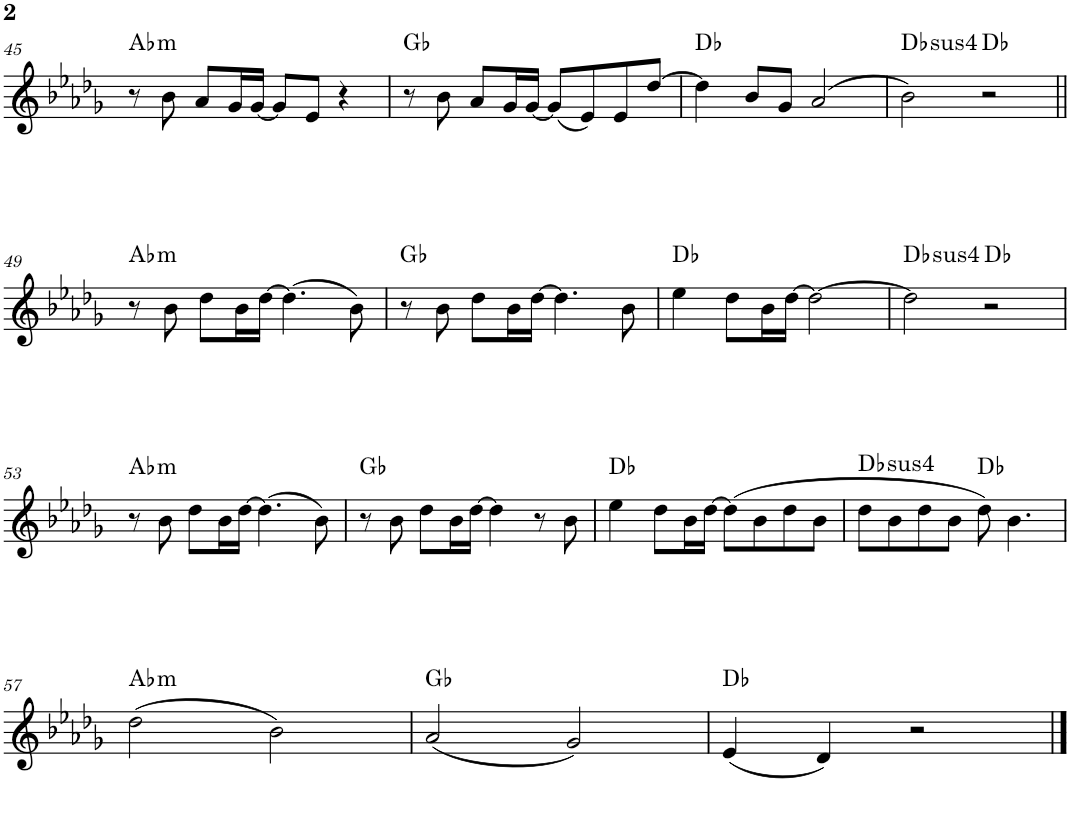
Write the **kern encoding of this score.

**kern	**harte
*part1	*part1
*staff1	*
*I"Piano	*
*I'Pno.	*
!!LO:PB:g=z
*clefG2	*
*k[b-e-a-d-g-]	*
*M4/4	*
=45	=45
!	!LO:H:kt=m
8r	Ab:min
8b-\	.
8a-/L	.
16g-/L	.
[16g-/JJ	.
8g-/L]	.
8e-/J	.
4r	.
=46	=46
8r	Gb:maj
8b-\	.
8a-/L	.
16g-/L	.
[16g-/JJ	.
(8g-/L]	.
8e-/)	.
8e-/	.
[8dd-/J	.
=47	=47
4dd-\]	Db:maj
8b-/L	.
8g-/J	.
(2a-/	.
=48	=48
!	!LO:H:kt=4
2b-\)	Db:sus4
2r	Db:maj
!!LO:LB:g=z
=49||	=49||
!	!LO:H:kt=m
8r	Ab:min
8b-\	.
8dd-\L	.
16b-\L	.
[16dd-\JJ	.
(4.dd-\]	.
8b-\)	.
=50	=50
8r	Gb:maj
8b-\	.
8dd-\L	.
16b-\L	.
[16dd-\JJ	.
4.dd-\]	.
8b-\	.
=51	=51
4ee-\	Db:maj
8dd-\L	.
16b-\L	.
[16dd-\JJ	.
2dd-\_	.
=52	=52
!	!LO:H:kt=4
2dd-\]	Db:sus4
2r	Db:maj
!!LO:LB:g=z
=53	=53
!	!LO:H:kt=m
8r	Ab:min
8b-\	.
8dd-\L	.
16b-\L	.
[16dd-\JJ	.
(4.dd-\]	.
8b-\)	.
=54	=54
8r	Gb:maj
8b-\	.
8dd-\L	.
16b-\L	.
[16dd-\JJ	.
4dd-\]	.
8r	.
8b-\	.
=55	=55
4ee-\	Db:maj
8dd-\L	.
16b-\L	.
[16dd-\JJ	.
(8dd-\L]	.
8b-\	.
8dd-\	.
8b-\J	.
=56	=56
!	!LO:H:kt=4
8dd-\L	Db:sus4
8b-\	.
8dd-\	.
8b-\J	.
8dd-\)	Db:maj
4.b-\	.
!!LO:LB:g=z
=57	=57
!	!LO:H:kt=m
(2dd-\	Ab:min
2b-\)	.
=58	=58
(2a-/	Gb:maj
2g-/)	.
=59	=59
(4e-/	Db:maj
4d-/)	.
2r	.
==	==
*-	*-
